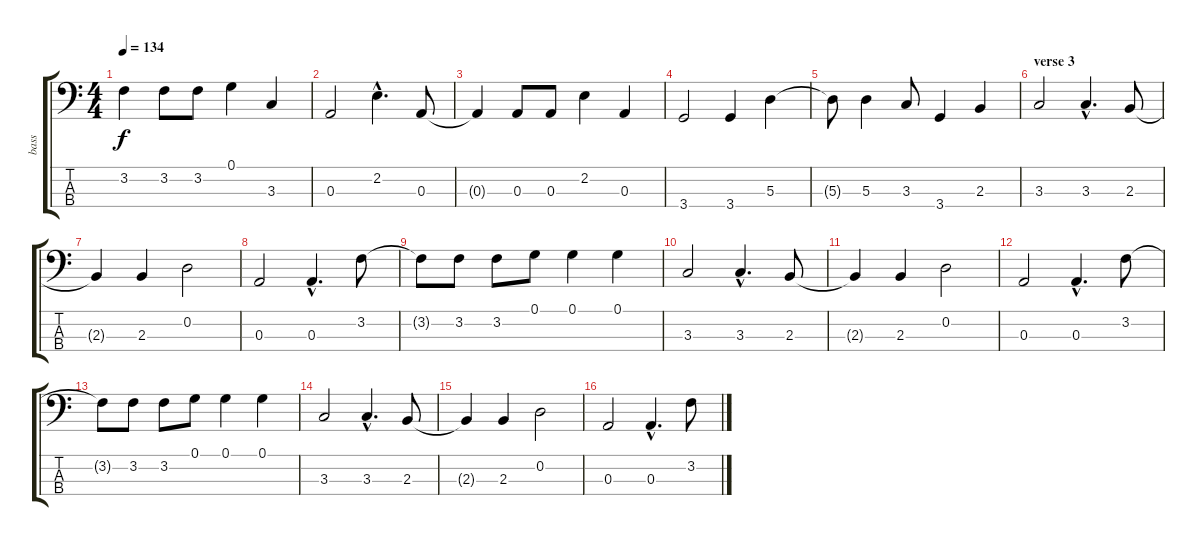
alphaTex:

\track ("bass" "bass") {instrument electricbassfinger}
\staff {score tabs}
\tuning (G2 D2 A1 E1) {hide}
\ts (4 4)
\tempo 134
\clef f4
\ks c
3.2{t}.4{dy f} 3.2.8 3.2.8 0.1.4 3.3.4 |
0.3.2 2.2{hac}.4{d} 0.3.8 |
0.3{t}.4 0.3.8 0.3.8 2.2.4 0.3.4 |
3.4.2 3.4.4 5.3.4 |
5.3{t}.8 5.3.4 3.3.8 3.4.4 2.3.4 |
\section ("" "verse 3")
3.3.2 3.3{hac}.4{d} 2.3.8 |
2.3{t}.4 2.3.4 0.2.2 |
0.3.2 0.3{hac}.4{d} 3.2.8 |
3.2{t}.8 3.2.8 3.2.8 0.1.8 0.1.4 0.1.4 |
3.3.2 3.3{hac}.4{d} 2.3.8 |
2.3{t}.4 2.3.4 0.2.2 |
0.3.2 0.3{hac}.4{d} 3.2.8 |
3.2{t}.8 3.2.8 3.2.8 0.1.8 0.1.4 0.1.4 |
3.3.2 3.3{hac}.4{d} 2.3.8 |
2.3{t}.4 2.3.4 0.2.2 |
0.3.2 0.3{hac}.4{d} 3.2.8
